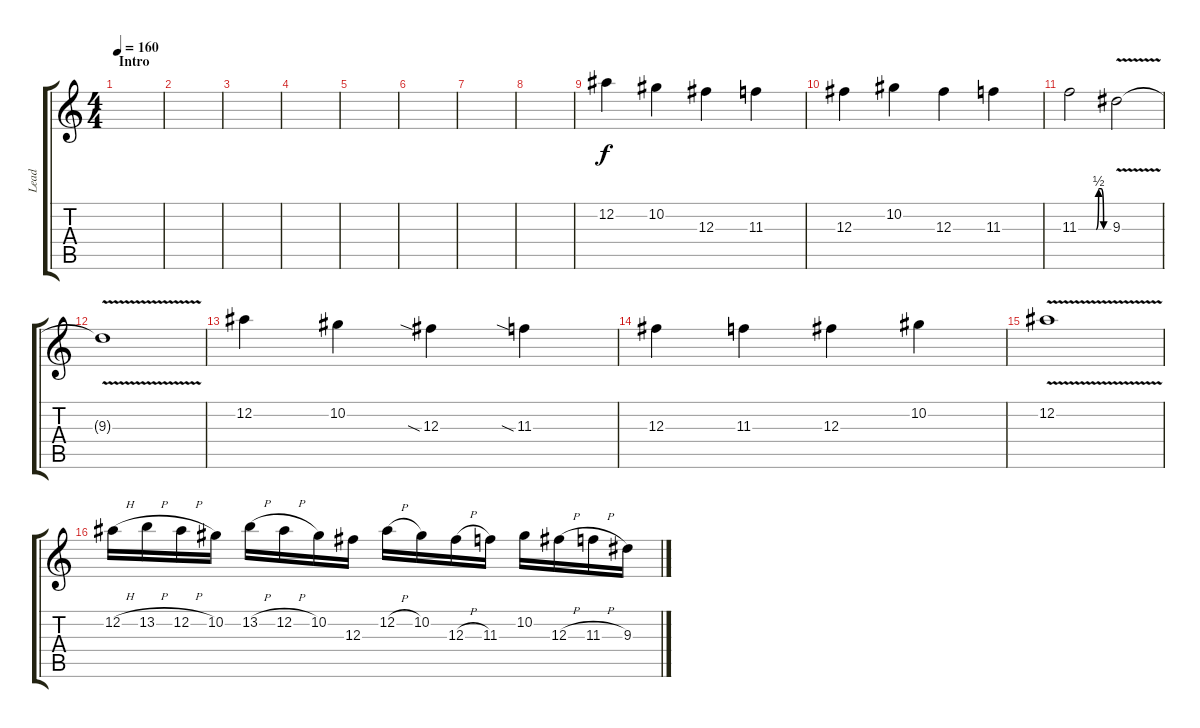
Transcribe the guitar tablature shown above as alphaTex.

\track ("Lead" "Lead") {instrument distortionguitar}
\staff {score tabs}
\tuning (Eb4 Bb3 Gb3 Db3 Ab2 Eb2) {hide}
\ts (4 4)
\section ("" "Intro")
\tempo 160
\clef g2
\ks c
|
|
|
|
|
|
|
|
12.2.4 10.2.4 12.3.4 11.3.4 |
12.3.4 10.2.4 12.3.4 11.3.4 |
11.3{be (custom 0 0 35 0 40 2 45 2 50 0 60 0)}.2 9.3{v}.2 |
9.3{t}.1 |
12.2.4 10.2.4 12.3{sia}.4 11.3{sia}.4 |
12.3.4 11.3.4 12.3.4 10.2.4 |
12.2{v}.1 |
12.2{h}.16 13.2{h}.16 12.2{h}.16 10.2.16 13.2{h}.16 12.2{h}.16 10.2.16 12.3.16 12.2{h}.16 10.2.16 12.3{h}.16 11.3.16 10.2.16 12.3{h}.16 11.3{h}.16 9.3.16
